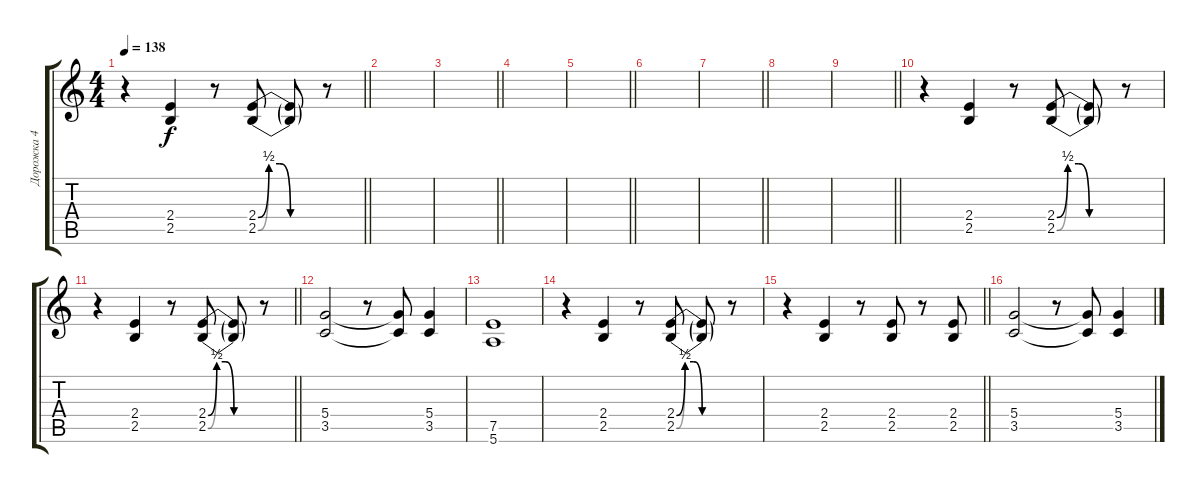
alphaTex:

\track ("Дорожка 4" "Дорожка 4") {instrument distortionguitar}
\staff {score tabs}
\tuning (E4 B3 G3 D3 A2 E2) {hide}
\ts (4 4)
\tempo 138
\clef g2
\barLineRight lightlight
\ks c
r.4{dy f} (2.4 2.5).4 r.8 (2.4{be (custom 0 0 10 2 20 2 30 0 60 0)} 2.5{be (custom 0 0 10 2 20 2 30 0 60 0)}).8 (2.4{t} 2.5{t}).8 r.8 |
|
\barLineRight lightlight
|
|
\barLineRight lightlight
|
|
\barLineRight lightlight
|
|
\barLineRight lightlight
|
r.4 (2.4 2.5).4 r.8 (2.4{be (custom 0 0 10 2 20 2 30 0 60 0)} 2.5{be (custom 0 0 10 2 20 2 30 0 60 0)}).8 (2.4{t} 2.5{t}).8 r.8 |
\barLineRight lightlight
r.4 (2.4 2.5).4 r.8 (2.4{be (custom 0 0 10 2 20 2 30 0 60 0)} 2.5{be (custom 0 0 10 2 20 2 30 0 60 0)}).8 (2.4{t} 2.5{t}).8 r.8 |
(5.4 3.5).2 r.8 (5.4{t} 3.5{t}).8 (5.4 3.5).4 |
(7.5 5.6).1 |
r.4 (2.4 2.5).4 r.8 (2.4{be (custom 0 0 10 2 20 2 30 0 60 0)} 2.5{be (custom 0 0 10 2 20 2 30 0 60 0)}).8 (2.4{t} 2.5{t}).8 r.8 |
\barLineRight lightlight
r.4 (2.4 2.5).4 r.8 (2.4 2.5).8 r.8 (2.4 2.5).8 |
(5.4 3.5).2 r.8 (5.4{t} 3.5{t}).8 (5.4 3.5).4
